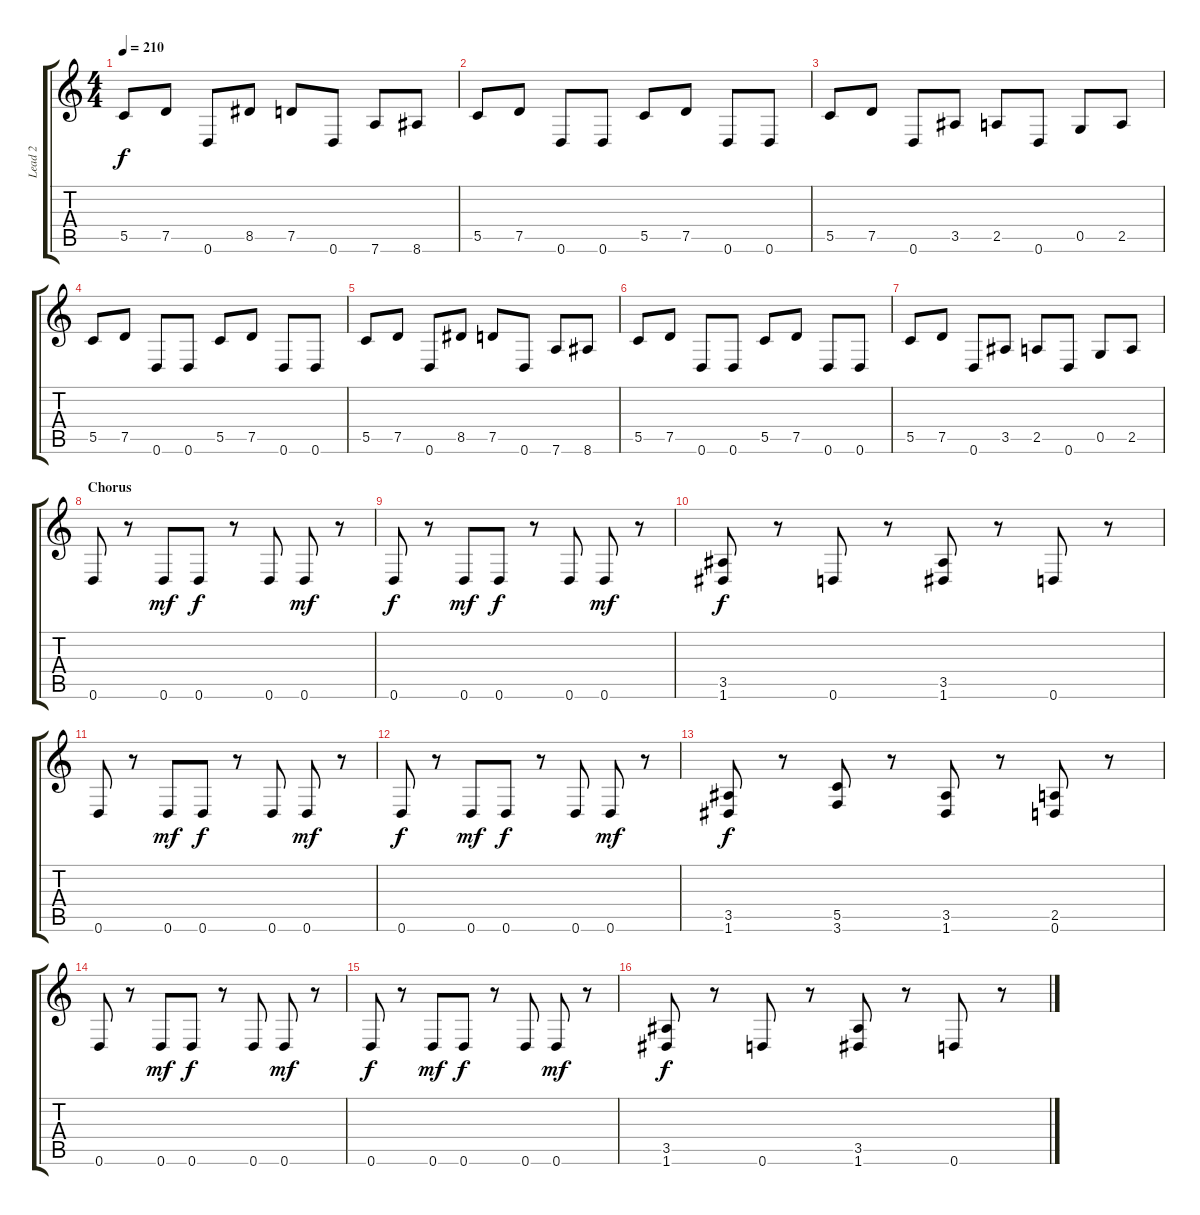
\track ("Lead 2" "Lead 2") {instrument overdrivenguitar}
\staff {score tabs}
\tuning (D4 A3 F3 C3 G2 D2) {hide}
\ts (4 4)
\tempo 210
\clef g2
\ks c
5.5.8{dy f} 7.5.8 0.6.8 8.5.8 7.5.8 0.6.8 7.6.8 8.6.8 |
5.5.8 7.5.8 0.6.8 0.6.8 5.5.8 7.5.8 0.6.8 0.6.8 |
5.5.8 7.5.8 0.6.8 3.5.8 2.5.8 0.6.8 0.5.8 2.5.8 |
5.5.8 7.5.8 0.6.8 0.6.8 5.5.8 7.5.8 0.6.8 0.6.8 |
5.5.8 7.5.8 0.6.8 8.5.8 7.5.8 0.6.8 7.6.8 8.6.8 |
5.5.8 7.5.8 0.6.8 0.6.8 5.5.8 7.5.8 0.6.8 0.6.8 |
5.5.8 7.5.8 0.6.8 3.5.8 2.5.8 0.6.8 0.5.8 2.5.8 |
\section ("" "Chorus")
0.6.8 r.8 0.6.8{dy mf} 0.6.8{dy f} r.8 0.6.8 0.6.8{dy mf} r.8 |
0.6.8{dy f} r.8 0.6.8{dy mf} 0.6.8{dy f} r.8 0.6.8 0.6.8{dy mf} r.8 |
(3.5 1.6).8{dy f} r.8 0.6.8 r.8 (3.5 1.6).8 r.8 0.6.8 r.8 |
0.6.8 r.8 0.6.8{dy mf} 0.6.8{dy f} r.8 0.6.8 0.6.8{dy mf} r.8 |
0.6.8{dy f} r.8 0.6.8{dy mf} 0.6.8{dy f} r.8 0.6.8 0.6.8{dy mf} r.8 |
(3.5 1.6).8{dy f} r.8 (5.5 3.6).8 r.8 (3.5 1.6).8 r.8 (2.5 0.6).8 r.8 |
0.6.8 r.8 0.6.8{dy mf} 0.6.8{dy f} r.8 0.6.8 0.6.8{dy mf} r.8 |
0.6.8{dy f} r.8 0.6.8{dy mf} 0.6.8{dy f} r.8 0.6.8 0.6.8{dy mf} r.8 |
(3.5 1.6).8{dy f} r.8 0.6.8 r.8 (3.5 1.6).8 r.8 0.6.8 r.8
